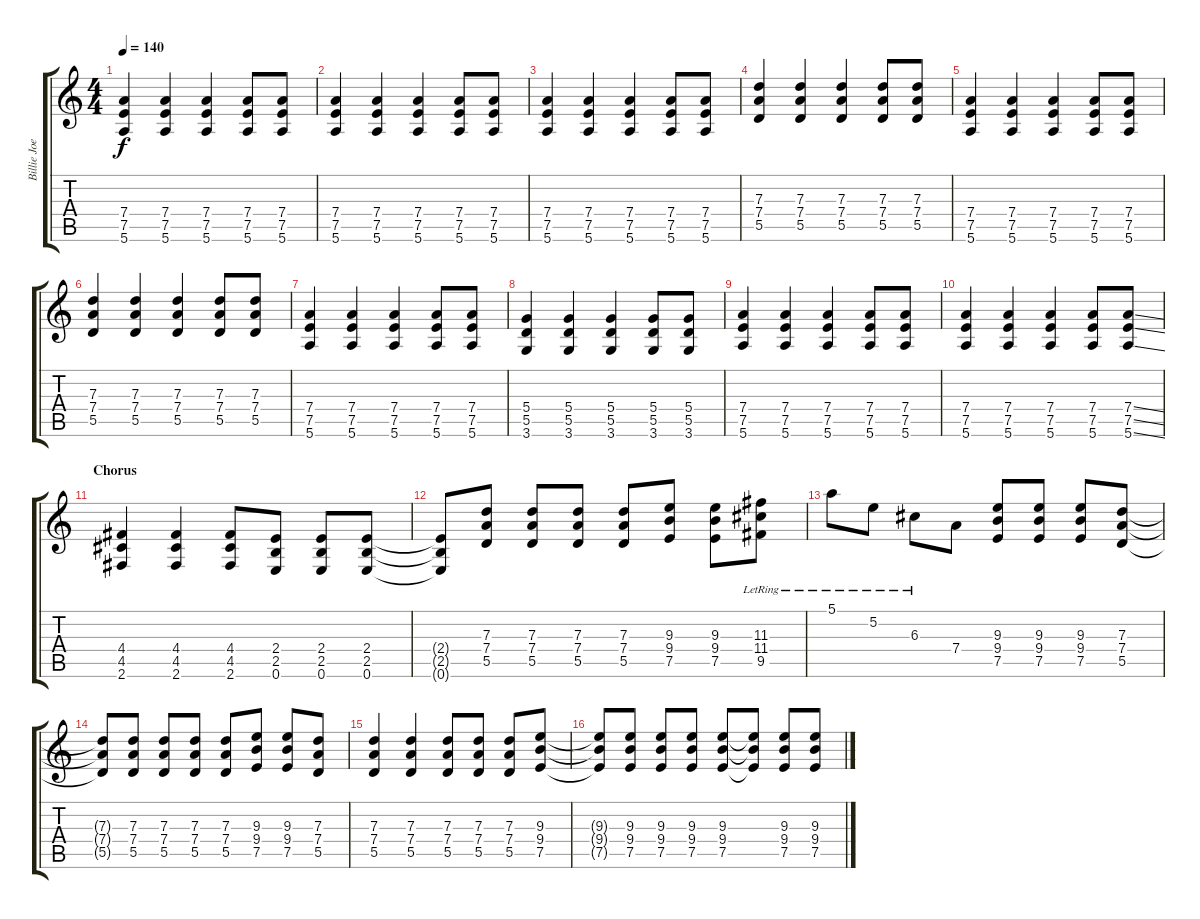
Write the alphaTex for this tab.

\track ("Billie Joe Armstrong (Guitar)" "Billie Joe") {instrument distortionguitar}
\staff {score tabs}
\tuning (E4 B3 G3 D3 A2 E2) {hide}
\ts (4 4)
\tempo 140
\clef g2
\ks c
(7.4 7.5 5.6).4{dy f} (7.4 7.5 5.6).4 (7.4 7.5 5.6).4 (7.4 7.5 5.6).8 (7.4 7.5 5.6).8 |
(7.4 7.5 5.6).4 (7.4 7.5 5.6).4 (7.4 7.5 5.6).4 (7.4 7.5 5.6).8 (7.4 7.5 5.6).8 |
(7.4 7.5 5.6).4 (7.4 7.5 5.6).4 (7.4 7.5 5.6).4 (7.4 7.5 5.6).8 (7.4 7.5 5.6).8 |
(7.3 7.4 5.5).4 (7.3 7.4 5.5).4 (7.3 7.4 5.5).4 (7.3 7.4 5.5).8 (7.3 7.4 5.5).8 |
(7.4 7.5 5.6).4 (7.4 7.5 5.6).4 (7.4 7.5 5.6).4 (7.4 7.5 5.6).8 (7.4 7.5 5.6).8 |
(7.3 7.4 5.5).4 (7.3 7.4 5.5).4 (7.3 7.4 5.5).4 (7.3 7.4 5.5).8 (7.3 7.4 5.5).8 |
(7.4 7.5 5.6).4 (7.4 7.5 5.6).4 (7.4 7.5 5.6).4 (7.4 7.5 5.6).8 (7.4 7.5 5.6).8 |
(5.4 5.5 3.6).4 (5.4 5.5 3.6).4 (5.4 5.5 3.6).4 (5.4 5.5 3.6).8 (5.4 5.5 3.6).8 |
(7.4 7.5 5.6).4 (7.4 7.5 5.6).4 (7.4 7.5 5.6).4 (7.4 7.5 5.6).8 (7.4 7.5 5.6).8 |
(7.4 7.5 5.6).4 (7.4 7.5 5.6).4 (7.4 7.5 5.6).4 (7.4 7.5 5.6).8 (7.4{ss} 7.5{ss} 5.6{ss}).8 |
\section ("" "Chorus")
(4.4 4.5 2.6).4 (4.4 4.5 2.6).4 (4.4 4.5 2.6).8 (2.4 2.5 0.6).8 (2.4 2.5 0.6).8 (2.4 2.5 0.6).8 |
(2.4{t} 2.5{t} 0.6{t}).8 (7.3 7.4 5.5).8 (7.3 7.4 5.5).8 (7.3 7.4 5.5).8 (7.3 7.4 5.5).8 (9.3 9.4 7.5).8 (9.3 9.4 7.5).8 (11.3{lr} 11.4{lr} 9.5{lr}).8 |
5.1{lr}.8 5.2{lr}.8 6.3{lr}.8 7.4.8 (9.3 9.4 7.5).8 (9.3 9.4 7.5).8 (9.3 9.4 7.5).8 (7.3 7.4 5.5).8 |
(7.3{t} 7.4{t} 5.5{t}).8 (7.3 7.4 5.5).8 (7.3 7.4 5.5).8 (7.3 7.4 5.5).8 (7.3 7.4 5.5).8 (9.3 9.4 7.5).8 (9.3 9.4 7.5).8 (7.3 7.4 5.5).8 |
(7.3 7.4 5.5).4 (7.3 7.4 5.5).4 (7.3 7.4 5.5).8 (7.3 7.4 5.5).8 (7.3 7.4 5.5).8 (9.3 9.4 7.5).8 |
(9.3{t} 9.4{t} 7.5{t}).8 (9.3 9.4 7.5).8 (9.3 9.4 7.5).8 (9.3 9.4 7.5).8 (9.3 9.4 7.5).8 (9.3{t} 9.4{t} 7.5{t}).8 (9.3 9.4 7.5).8 (9.3 9.4 7.5).8
